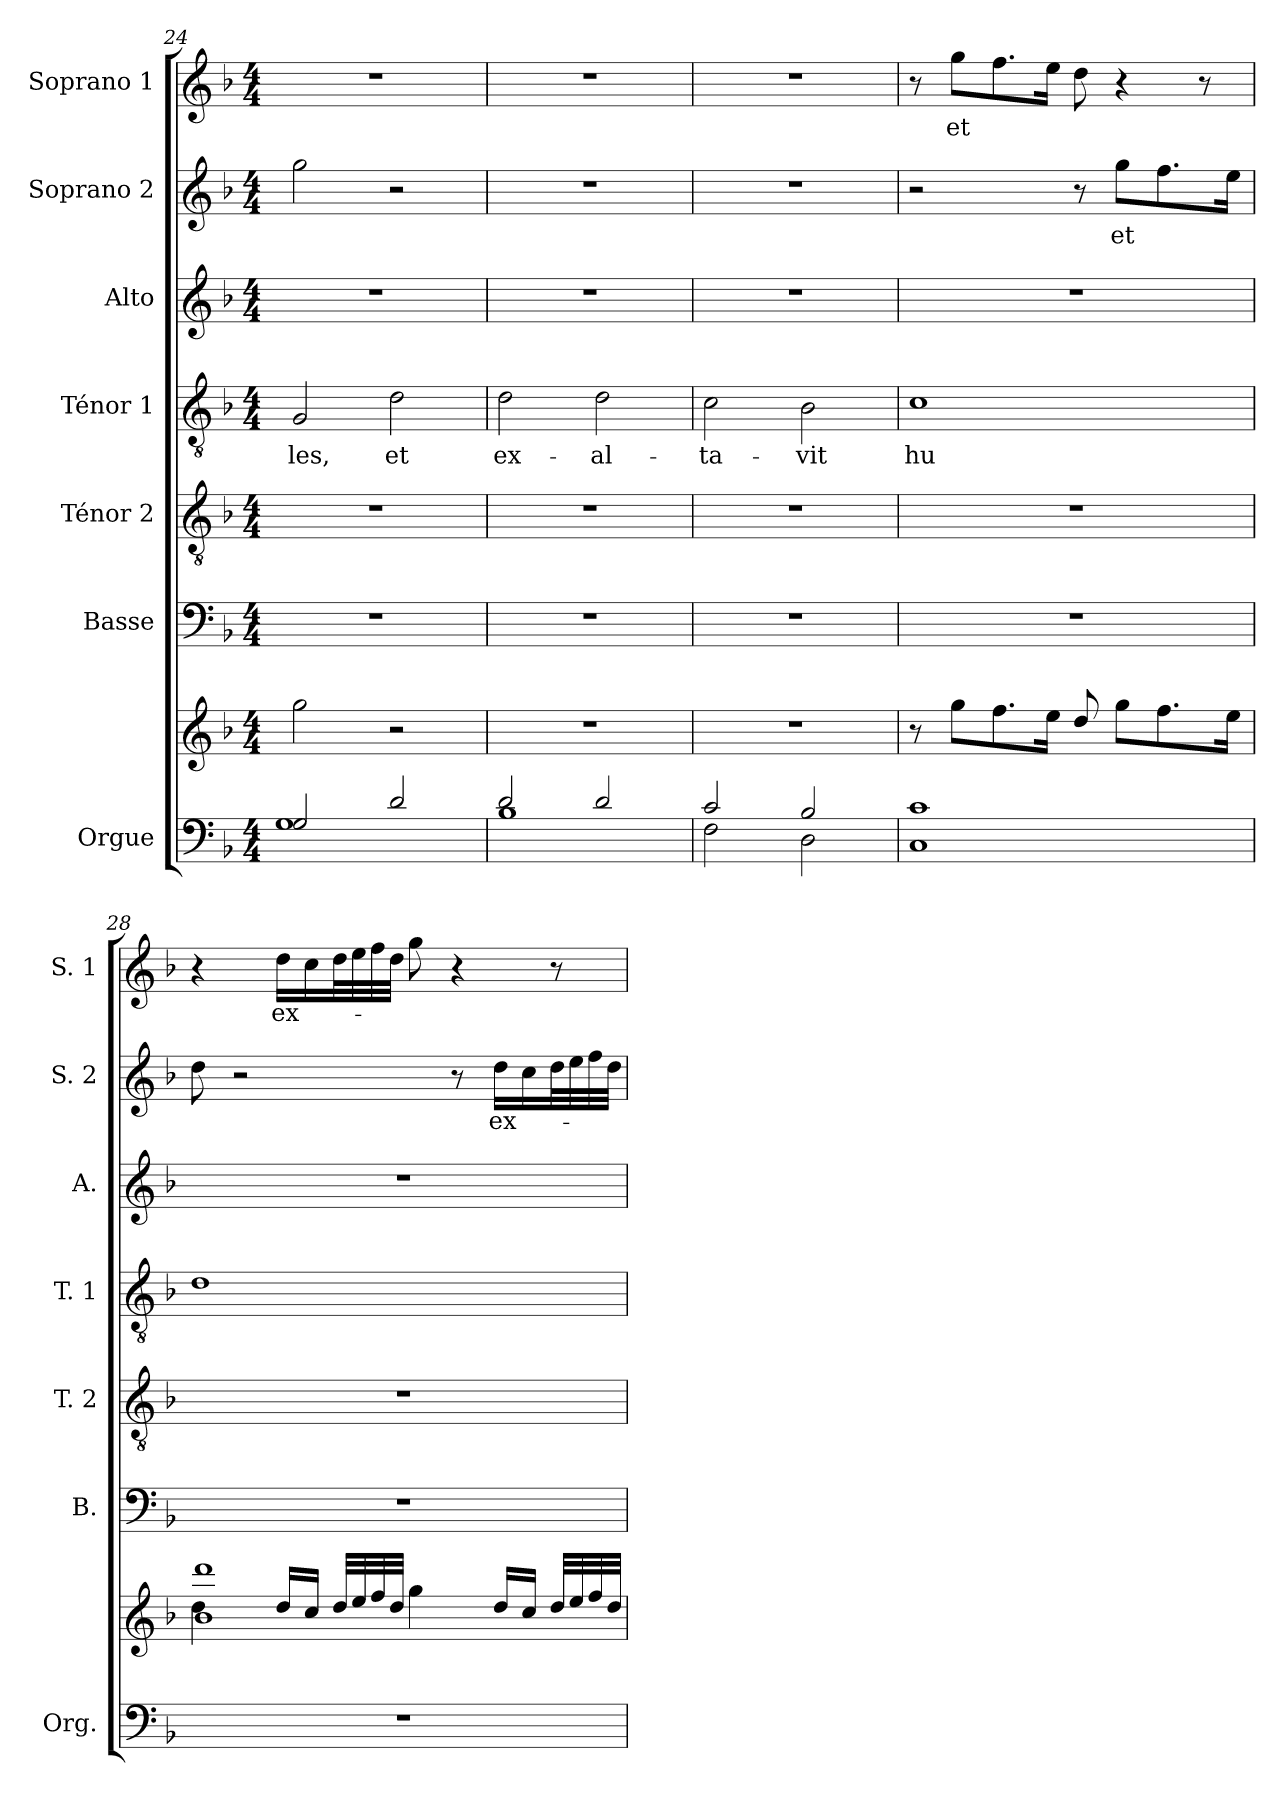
**kern	**kern	**kern	**kern	**kern	**text	**kern	**kern	**text	**kern	**text
*part7	*part7	*part6	*part5	*part4	*part4	*part3	*part2	*part2	*part1	*part1
*staff8	*staff7	*staff6	*staff5	*staff4	*staff4	*staff3	*staff2	*staff2	*staff1	*staff1
*I"Orgue	*	*I"Basse	*I"Ténor 2	*I"Ténor 1	*	*I"Alto	*I"Soprano 2	*	*I"Soprano 1	*
*I'Org.	*	*I'B.	*I'T. 2	*I'T. 1	*	*I'A.	*I'S. 2	*	*I'S. 1	*
*clefF4	*clefG2	*clefF4	*clefGv2	*clefGv2	*	*clefG2	*clefG2	*	*clefG2	*
*k[b-]	*k[b-]	*k[b-]	*k[b-]	*k[b-]	*	*k[b-]	*k[b-]	*	*k[b-]	*
*M4/4	*M4/4	*M4/4	*M4/4	*M4/4	*	*M4/4	*M4/4	*	*M4/4	*
=24	=24	=24	=24	=24	=24	=24	=24	=24	=24	=24
*^	*	*	*	*	*	*	*	*	*	*
!	!	!	!	!	!	!LO:LY:b	!	!	!	!	!
2G/	1G	2gg\	1r	1r	2G/	-les,	1r	2gg\	.	1r	.
!	!	!	!	!	!	!LO:LY:b	!	!	!	!	!
2d/	.	2r	.	.	2d\	et	.	2r	.	.	.
=25	=25	=25	=25	=25	=25	=25	=25	=25	=25	=25	=25
!	!	!	!	!	!	!LO:LY:b	!	!	!	!	!
2d/	1B-	1r	1r	1r	2d\	ex-	1r	1r	.	1r	.
!	!	!	!	!	!	!LO:LY:b	!	!	!	!	!
2d/	.	.	.	.	2d\	-al-	.	.	.	.	.
=26	=26	=26	=26	=26	=26	=26	=26	=26	=26	=26	=26
!	!	!	!	!	!	!LO:LY:b	!	!	!	!	!
2c/	2F\	1r	1r	1r	2c\	-ta-	1r	1r	.	1r	.
!	!	!	!	!	!	!LO:LY:b	!	!	!	!	!
2B-/	2D\	.	.	.	2B-\	-vit	.	.	.	.	.
=27	=27	=27	=27	=27	=27	=27	=27	=27	=27	=27	=27
!	!	!	!	!	!	!LO:LY:b	!	!	!	!	!
1c	1C	8r	1r	1r	1c	hu	1r	2r	.	8r	.
!	!	!	!	!	!	!	!	!	!	!	!LO:LY:b
.	.	8gg\L	.	.	.	.	.	.	.	8gg\L	et
.	.	8.ff\	.	.	.	.	.	.	.	8.ff\	.
.	.	16ee\Jk	.	.	.	.	.	.	.	16ee\Jk	.
.	.	8dd/	.	.	.	.	.	8r	.	8dd\	.
!	!	!	!	!	!	!	!	!	!LO:LY:b	!	!
.	.	8gg\L	.	.	.	.	.	8gg\L	et	4r	.
.	.	8.ff\	.	.	.	.	.	8.ff\	.	.	.
.	.	.	.	.	.	.	.	.	.	8r	.
.	.	16ee\Jk	.	.	.	.	.	16ee\Jk	.	.	.
*v	*v	*	*	*	*	*	*	*	*	*	*
!!LO:PB:g=z
=28	=28	=28	=28	=28	=28	=28	=28	=28	=28	=28
*	*^	*	*	*	*	*	*	*	*	*
1r	4dd\	1b- 1ddd	1r	1r	1d	.	1r	8dd\	.	4r	.
.	.	.	.	.	.	.	.	2r	.	.	.
!	!	!	!	!	!	!	!	!	!	!	!LO:LY:b
.	16dd/LL	.	.	.	.	.	.	.	.	16dd\LL	ex-
.	16cc/JJ	.	.	.	.	.	.	.	.	16cc\	.
.	32dd/LLL	.	.	.	.	.	.	.	.	32dd\L	.
.	32ee/	.	.	.	.	.	.	.	.	32ee\	.
.	32ff/	.	.	.	.	.	.	.	.	32ff\	.
.	32dd/JJJ	.	.	.	.	.	.	.	.	32dd\JJJ	.
.	4gg\	.	.	.	.	.	.	.	.	8gg\	.
.	.	.	.	.	.	.	.	8r	.	4r	.
!	!	!	!	!	!	!	!	!	!LO:LY:b	!	!
.	16dd/LL	.	.	.	.	.	.	16dd\LL	ex-	.	.
.	16cc/JJ	.	.	.	.	.	.	16cc\	.	.	.
.	32dd/LLL	.	.	.	.	.	.	32dd\L	.	8r	.
.	32ee/	.	.	.	.	.	.	32ee\	.	.	.
.	32ff/	.	.	.	.	.	.	32ff\	.	.	.
.	32dd/JJJ	.	.	.	.	.	.	32dd\JJJ	.	.	.
*	*v	*v	*	*	*	*	*	*	*	*	*
=	=	=	=	=	=	=	=	=	=	=
*-	*-	*-	*-	*-	*-	*-	*-	*-	*-	*-
